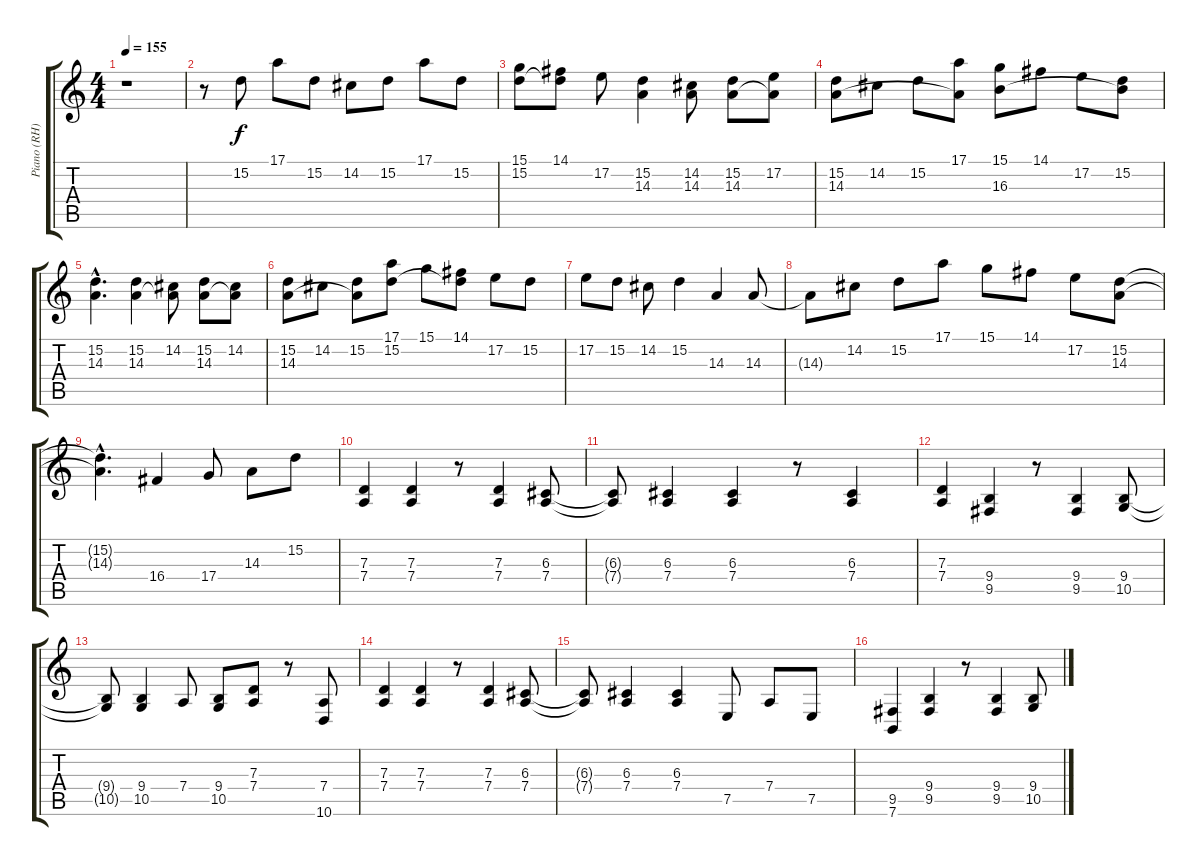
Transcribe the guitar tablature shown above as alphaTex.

\track ("Piano (RH)" "Piano (RH)") {instrument honkytonkpiano}
\staff {score tabs}
\tuning (E4 B3 G3 D3 A2 E2) {hide}
\ts (4 4)
\tempo 155
\clef g2
\ks c
r.1{dy f instrument honkytonkpiano} |
r.8 15.2.8{volume 13} 17.1.8 15.2.8 14.2.8 15.2.8 17.1.8 15.2.8 |
(15.1 15.2).8 (14.1 15.2{t}).8 17.2.8 (15.2 14.3).4 (14.2 14.3).8 (15.2 14.3).8 (17.2 14.3{t}).8 |
(15.2 14.3).8 14.2.8 15.2.8 (17.1 14.3{t}).8 (15.1 16.3).8 14.1.8 17.2.8 (15.2 16.3{t}).8 |
(15.2{hac} 14.3{hac}).4{d} (15.2 14.3).4 (14.2 14.3{t}).8 (15.2 14.3).8 (14.2 14.3{t}).8 |
(15.2 14.3).8 14.2.8 (15.2 14.3{t}).8 (17.1 15.2).8 15.1.8 (14.1 15.2{t}).8 17.2.8 15.2.8 |
17.2.8 15.2.8 14.2.8 15.2.4 14.3.4 14.3.8 |
14.3{t}.8 14.2.8 15.2.8 17.1.8 15.1.8 14.1.8 17.2.8 (15.2 14.3).8 |
(15.2{hac t} 14.3{hac t}).4{d} 16.4.4 17.4.8 14.3.8 15.2.8 |
(7.3 7.4).4{volume 12} (7.3 7.4).4 r.8 (7.3 7.4).4 (6.3 7.4).8 |
(6.3{t} 7.4{t}).8 (6.3 7.4).4 (6.3 7.4).4 r.8 (6.3 7.4).4 |
(7.3 7.4).4 (9.4 9.5).4 r.8 (9.4 9.5).4 (9.4 10.5).8 |
(9.4{t} 10.5{t}).8 (9.4 10.5).4 7.4.8 (9.4 10.5).8 (7.3 7.4).8 r.8 (7.4 10.6).8 |
(7.3 7.4).4 (7.3 7.4).4 r.8 (7.3 7.4).4 (6.3 7.4).8 |
(6.3{t} 7.4{t}).8 (6.3 7.4).4 (6.3 7.4).4 7.5.8 7.4.8 7.5.8 |
(9.5 7.6).4 (9.4 9.5).4 r.8 (9.4 9.5).4 (9.4 10.5).8
